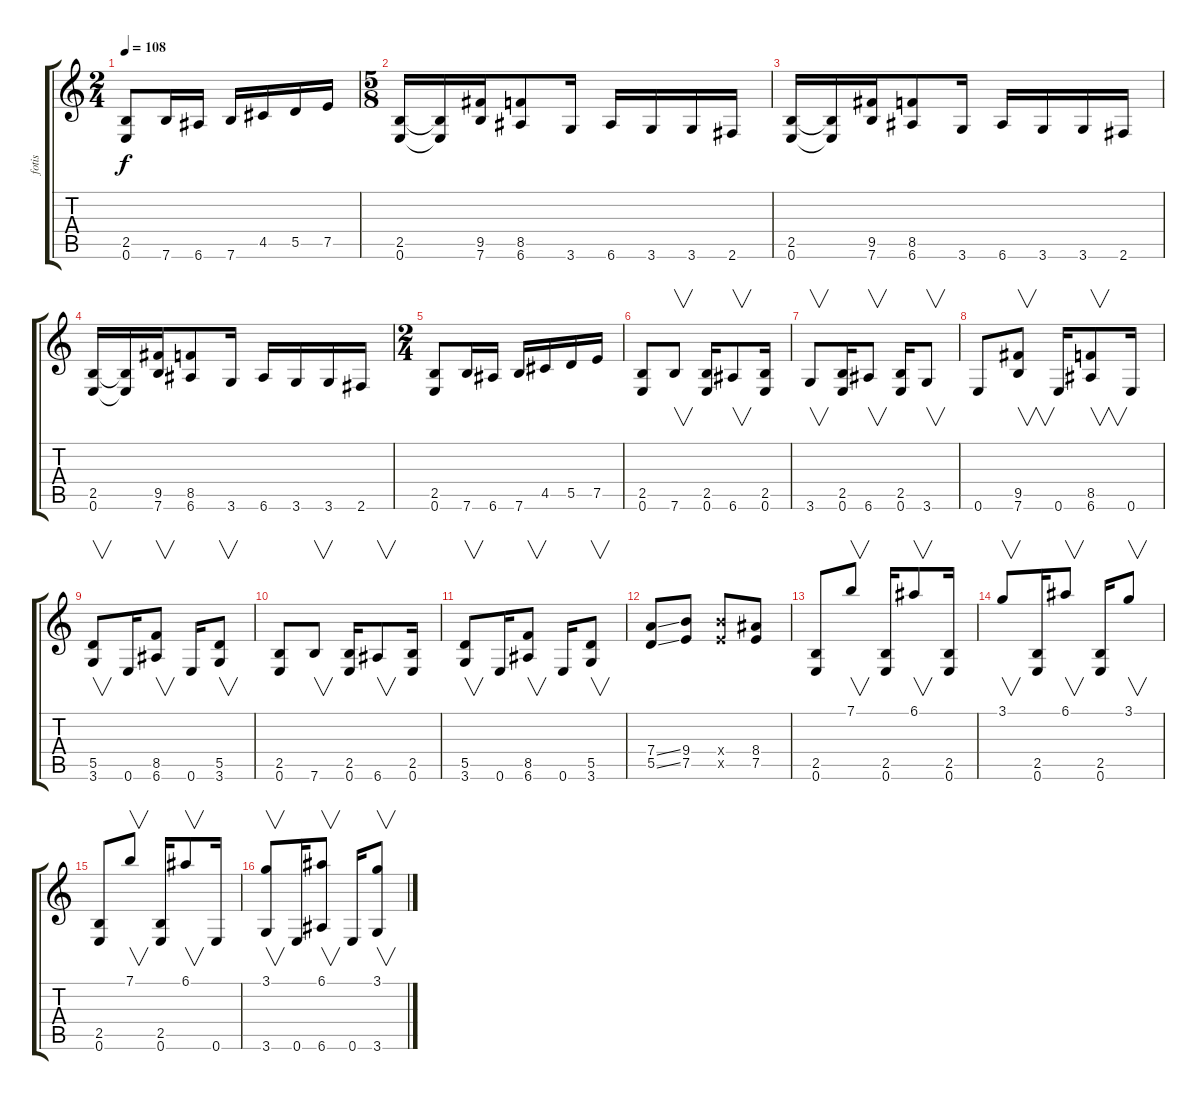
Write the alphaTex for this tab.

\track ("fotis" "fotis") {instrument overdrivenguitar}
\staff {score tabs}
\tuning (E4 B3 G3 D3 A2 E2) {hide}
\ts (2 4)
\tempo 108
\clef g2
\ks c
(2.5 0.6).8{dy f} 7.6.16 6.6.16 7.6.16 4.5.16 5.5.16 7.5.16 |
\ts (5 8)
(2.5 0.6).16 (2.5{t} 0.6{t}).16 (9.5 7.6).16 (8.5 6.6).8 3.6.16 6.6.16 3.6.16 3.6.16 2.6.16 |
(2.5 0.6).16 (2.5{t} 0.6{t}).16 (9.5 7.6).16 (8.5 6.6).8 3.6.16 6.6.16 3.6.16 3.6.16 2.6.16 |
(2.5 0.6).16 (2.5{t} 0.6{t}).16 (9.5 7.6).16 (8.5 6.6).8 3.6.16 6.6.16 3.6.16 3.6.16 2.6.16 |
\ts (2 4)
(2.5 0.6).8 7.6.16 6.6.16 7.6.16 4.5.16 5.5.16 7.5.16 |
(2.5 0.6).8 7.6.8{v} (2.5 0.6).16 6.6.8{v} (2.5 0.6).16 |
3.6.8{v} (2.5 0.6).16 6.6.8{v} (2.5 0.6).16 3.6.8{v} |
0.6.8 (9.5 7.6).8{v} 0.6.16 (8.5 6.6).8{v} 0.6.16 |
(5.5 3.6).8{v} 0.6.16 (8.5 6.6).8{v} 0.6.16 (5.5 3.6).8{v} |
(2.5 0.6).8 7.6.8{v} (2.5 0.6).16 6.6.8{v} (2.5 0.6).16 |
(5.5 3.6).8{v} 0.6.16 (8.5 6.6).8{v} 0.6.16 (5.5 3.6).8{v} |
(7.4{ss} 5.5{ss}).8 (9.4 7.5).8 (9.4{x} 7.5{x}).8 (8.4 7.5).8 |
(2.5 0.6).8 7.1.8{v} (2.5 0.6).16 6.1.8{v} (2.5 0.6).16 |
3.1.8{v} (2.5 0.6).16 6.1.8{v} (2.5 0.6).16 3.1.8{v} |
(2.5 0.6).8 7.1.8{v} (2.5 0.6).16 6.1.8{v} 0.6.16 |
(3.1 3.6).8{v} 0.6.16 (6.1 6.6).8{v} 0.6.16 (3.1 3.6).8{v}
